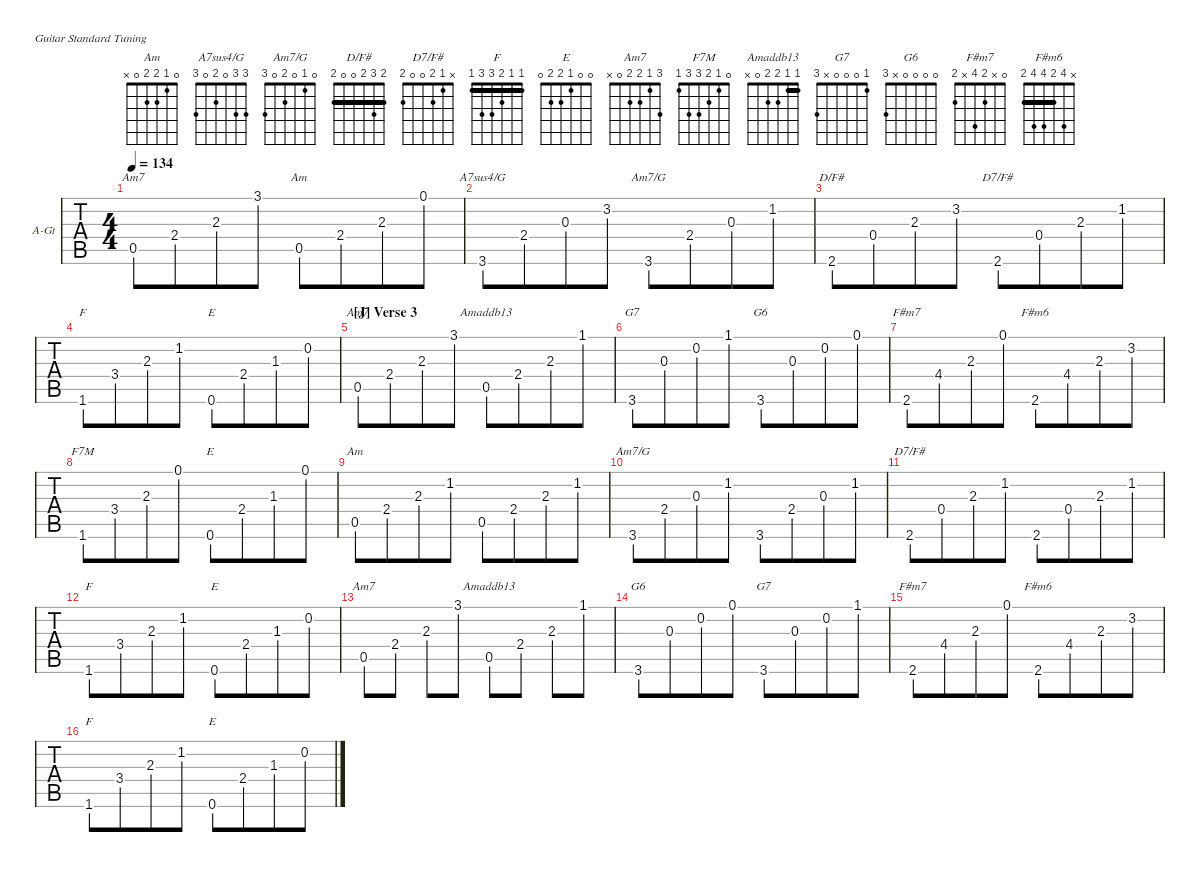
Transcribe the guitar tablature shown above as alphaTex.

\hideDynamics
\bracketExtendMode nobrackets
\firstSystemTrackNameOrientation horizontal
\otherSystemsTrackNameOrientation horizontal
\track ("A.Guitar" "A-Gt") {multiBarRest instrument acousticguitarsteel}
\staff {tabs}
\tuning (E4 B3 G3 D3 A2 E2)
\chord ("Am" 0 1 2 2 0 x)
\chord ("A7sus4/G" 3 3 0 2 0 3)
\chord ("Am7/G" 0 1 0 2 0 3)
\chord ("D/F#" 2 3 2 0 0 2) {barre 2}
\chord ("D7/F#" x 1 2 0 0 2)
\chord ("F" 1 1 2 3 3 1) {barre (1 1)}
\chord ("E" 0 0 1 2 2 0)
\chord ("Am7" 3 1 2 2 0 x)
\chord ("F7M" 0 1 2 3 3 1)
\chord ("Amaddb13" 1 1 2 2 0 x) {barre 1}
\chord ("G7" 1 0 0 0 x 3)
\chord ("G6" 0 0 0 0 x 3)
\chord ("F#m7" 0 x 2 4 x 2)
\chord ("F#m6" x 4 2 4 4 2) {barre 2}
\ts (4 4)
\tempo 134
\clef g2
\ks aminor
0.5.8{ch "Am7" dy mf beam merge} 2.4.8{beam merge} 2.3.8{beam merge} 3.1.8 0.5.8{ch "Am" beam merge} 2.4.8{beam merge} 2.3.8{beam merge} 0.1.8 |
3.6.8{ch "A7sus4/G" beam merge} 2.4.8{beam merge} 0.3.8{beam merge} 3.2.8 3.6.8{ch "Am7/G" beam merge} 2.4.8{beam merge} 0.3.8{beam merge} 1.2.8 |
2.6.8{ch "D/F#" beam merge} 0.4.8{beam merge} 2.3.8{beam merge} 3.2.8 2.6.8{ch "D7/F#" beam merge} 0.4.8{beam merge} 2.3.8{beam merge} 1.2.8 |
1.6.8{ch "F" beam merge} 3.4.8{beam merge} 2.3.8{beam merge} 1.2.8 0.6.8{ch "E" beam merge} 2.4.8{beam merge} 1.3.8{beam merge} 0.2.8 |
\section ("J" "Verse 3")
0.5.8{ch "Am7" beam merge} 2.4.8{beam merge} 2.3.8{beam merge} 3.1.8 0.5.8{ch "Amaddb13" beam merge} 2.4.8{beam merge} 2.3.8{beam merge} 1.1.8 |
3.6.8{ch "G7" beam merge} 0.3.8{beam merge} 0.2.8{beam merge} 1.1.8 3.6.8{ch "G6" beam merge} 0.3.8{beam merge} 0.2.8{beam merge} 0.1.8 |
2.6.8{ch "F#m7" beam merge} 4.4.8{beam merge} 2.3.8{beam merge} 0.1.8 2.6.8{ch "F#m6" beam merge} 4.4.8{beam merge} 2.3.8{beam merge} 3.2.8 |
1.6.8{ch "F7M" beam merge} 3.4.8{beam merge} 2.3.8{beam merge} 0.1.8 0.6.8{ch "E" beam merge} 2.4.8{beam merge} 1.3.8{beam merge} 0.1.8 |
0.5.8{ch "Am" beam merge} 2.4.8{beam merge} 2.3.8{beam merge} 1.2.8 0.5.8{beam merge} 2.4.8{beam merge} 2.3.8{beam merge} 1.2.8 |
3.6.8{ch "Am7/G" beam merge} 2.4.8{beam merge} 0.3.8{beam merge} 1.2.8 3.6.8{beam merge} 2.4.8{beam merge} 0.3.8{beam merge} 1.2.8 |
2.6.8{ch "D7/F#" beam merge} 0.4.8{beam merge} 2.3.8{beam merge} 1.2.8 2.6.8{beam merge} 0.4.8{beam merge} 2.3.8{beam merge} 1.2.8 |
1.6.8{ch "F" beam merge} 3.4.8{beam merge} 2.3.8{beam merge} 1.2.8 0.6.8{ch "E" beam merge} 2.4.8{beam merge} 1.3.8{beam merge} 0.2.8 |
0.5.8{ch "Am7"} 2.4.8 2.3.8 3.1.8 0.5.8{ch "Amaddb13"} 2.4.8 2.3.8 1.1.8 |
3.6.8{ch "G6" beam merge} 0.3.8{beam merge} 0.2.8{beam merge} 0.1.8 3.6.8{ch "G7" beam merge} 0.3.8{beam merge} 0.2.8{beam merge} 1.1.8 |
2.6.8{ch "F#m7" beam merge} 4.4.8{beam merge} 2.3.8{beam merge} 0.1.8 2.6.8{ch "F#m6" beam merge} 4.4.8{beam merge} 2.3.8{beam merge} 3.2.8 |
1.6.8{ch "F" beam merge} 3.4.8{beam merge} 2.3.8{beam merge} 1.2.8 0.6.8{ch "E" beam merge} 2.4.8{beam merge} 1.3.8{beam merge} 0.2.8
